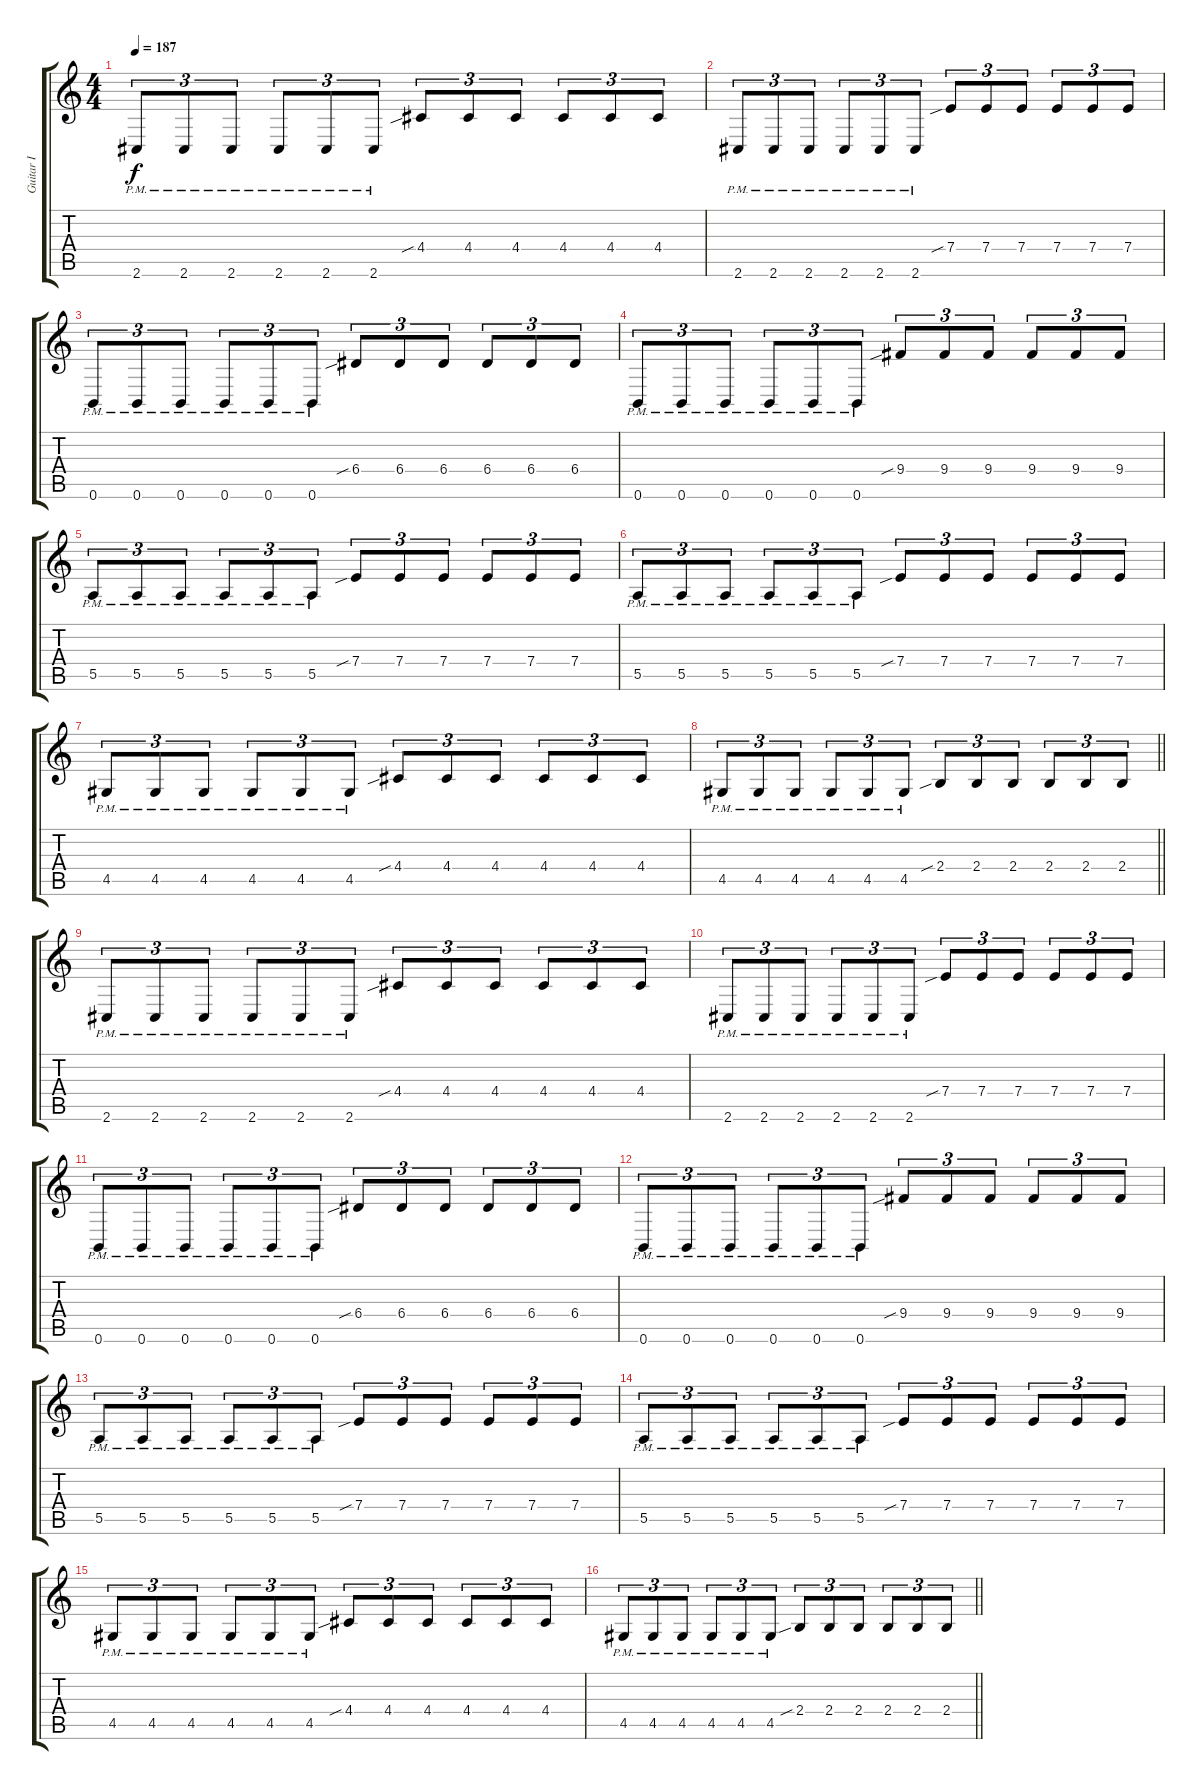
\track ("Guitar I" "Guitar I") {instrument distortionguitar}
\staff {score tabs}
\tuning (B3 Gb3 D3 A2 E2 B1) {hide}
\ts (4 4)
\section ("" "")
\tempo 187
\clef g2
\ks c
2.6{pm}.8{tu (3 2) dy f volume 16} 2.6{pm}.8{tu (3 2)} 2.6{pm}.8{tu (3 2)} 2.6{pm}.8{tu (3 2)} 2.6{pm}.8{tu (3 2)} 2.6{pm}.8{tu (3 2)} 4.4{sib}.8{tu (3 2)} 4.4.8{tu (3 2)} 4.4.8{tu (3 2)} 4.4.8{tu (3 2)} 4.4.8{tu (3 2)} 4.4.8{tu (3 2)} |
2.6{pm}.8{tu (3 2)} 2.6{pm}.8{tu (3 2)} 2.6{pm}.8{tu (3 2)} 2.6{pm}.8{tu (3 2)} 2.6{pm}.8{tu (3 2)} 2.6{pm}.8{tu (3 2)} 7.4{sib}.8{tu (3 2)} 7.4.8{tu (3 2)} 7.4.8{tu (3 2)} 7.4.8{tu (3 2)} 7.4.8{tu (3 2)} 7.4.8{tu (3 2)} |
0.6{pm}.8{tu (3 2)} 0.6{pm}.8{tu (3 2)} 0.6{pm}.8{tu (3 2)} 0.6{pm}.8{tu (3 2)} 0.6{pm}.8{tu (3 2)} 0.6{pm}.8{tu (3 2)} 6.4{sib}.8{tu (3 2)} 6.4.8{tu (3 2)} 6.4.8{tu (3 2)} 6.4.8{tu (3 2)} 6.4.8{tu (3 2)} 6.4.8{tu (3 2)} |
0.6{pm}.8{tu (3 2)} 0.6{pm}.8{tu (3 2)} 0.6{pm}.8{tu (3 2)} 0.6{pm}.8{tu (3 2)} 0.6{pm}.8{tu (3 2)} 0.6{pm}.8{tu (3 2)} 9.4{sib}.8{tu (3 2)} 9.4.8{tu (3 2)} 9.4.8{tu (3 2)} 9.4.8{tu (3 2)} 9.4.8{tu (3 2)} 9.4.8{tu (3 2)} |
5.5{pm}.8{tu (3 2)} 5.5{pm}.8{tu (3 2)} 5.5{pm}.8{tu (3 2)} 5.5{pm}.8{tu (3 2)} 5.5{pm}.8{tu (3 2)} 5.5{pm}.8{tu (3 2)} 7.4{sib}.8{tu (3 2)} 7.4.8{tu (3 2)} 7.4.8{tu (3 2)} 7.4.8{tu (3 2)} 7.4.8{tu (3 2)} 7.4.8{tu (3 2)} |
5.5{pm}.8{tu (3 2)} 5.5{pm}.8{tu (3 2)} 5.5{pm}.8{tu (3 2)} 5.5{pm}.8{tu (3 2)} 5.5{pm}.8{tu (3 2)} 5.5{pm}.8{tu (3 2)} 7.4{sib}.8{tu (3 2)} 7.4.8{tu (3 2)} 7.4.8{tu (3 2)} 7.4.8{tu (3 2)} 7.4.8{tu (3 2)} 7.4.8{tu (3 2)} |
4.5{pm}.8{tu (3 2)} 4.5{pm}.8{tu (3 2)} 4.5{pm}.8{tu (3 2)} 4.5{pm}.8{tu (3 2)} 4.5{pm}.8{tu (3 2)} 4.5{pm}.8{tu (3 2)} 4.4{sib}.8{tu (3 2)} 4.4.8{tu (3 2)} 4.4.8{tu (3 2)} 4.4.8{tu (3 2)} 4.4.8{tu (3 2)} 4.4.8{tu (3 2)} |
\barLineRight lightlight
4.5{pm}.8{tu (3 2)} 4.5{pm}.8{tu (3 2)} 4.5{pm}.8{tu (3 2)} 4.5{pm}.8{tu (3 2)} 4.5{pm}.8{tu (3 2)} 4.5{pm}.8{tu (3 2)} 2.4{sib}.8{tu (3 2)} 2.4.8{tu (3 2)} 2.4.8{tu (3 2)} 2.4.8{tu (3 2)} 2.4.8{tu (3 2)} 2.4.8{tu (3 2)} |
\section ("" "")
2.6{pm}.8{tu (3 2)} 2.6{pm}.8{tu (3 2)} 2.6{pm}.8{tu (3 2)} 2.6{pm}.8{tu (3 2)} 2.6{pm}.8{tu (3 2)} 2.6{pm}.8{tu (3 2)} 4.4{sib}.8{tu (3 2)} 4.4.8{tu (3 2)} 4.4.8{tu (3 2)} 4.4.8{tu (3 2)} 4.4.8{tu (3 2)} 4.4.8{tu (3 2)} |
2.6{pm}.8{tu (3 2)} 2.6{pm}.8{tu (3 2)} 2.6{pm}.8{tu (3 2)} 2.6{pm}.8{tu (3 2)} 2.6{pm}.8{tu (3 2)} 2.6{pm}.8{tu (3 2)} 7.4{sib}.8{tu (3 2)} 7.4.8{tu (3 2)} 7.4.8{tu (3 2)} 7.4.8{tu (3 2)} 7.4.8{tu (3 2)} 7.4.8{tu (3 2)} |
0.6{pm}.8{tu (3 2)} 0.6{pm}.8{tu (3 2)} 0.6{pm}.8{tu (3 2)} 0.6{pm}.8{tu (3 2)} 0.6{pm}.8{tu (3 2)} 0.6{pm}.8{tu (3 2)} 6.4{sib}.8{tu (3 2)} 6.4.8{tu (3 2)} 6.4.8{tu (3 2)} 6.4.8{tu (3 2)} 6.4.8{tu (3 2)} 6.4.8{tu (3 2)} |
0.6{pm}.8{tu (3 2)} 0.6{pm}.8{tu (3 2)} 0.6{pm}.8{tu (3 2)} 0.6{pm}.8{tu (3 2)} 0.6{pm}.8{tu (3 2)} 0.6{pm}.8{tu (3 2)} 9.4{sib}.8{tu (3 2)} 9.4.8{tu (3 2)} 9.4.8{tu (3 2)} 9.4.8{tu (3 2)} 9.4.8{tu (3 2)} 9.4.8{tu (3 2)} |
5.5{pm}.8{tu (3 2)} 5.5{pm}.8{tu (3 2)} 5.5{pm}.8{tu (3 2)} 5.5{pm}.8{tu (3 2)} 5.5{pm}.8{tu (3 2)} 5.5{pm}.8{tu (3 2)} 7.4{sib}.8{tu (3 2)} 7.4.8{tu (3 2)} 7.4.8{tu (3 2)} 7.4.8{tu (3 2)} 7.4.8{tu (3 2)} 7.4.8{tu (3 2)} |
5.5{pm}.8{tu (3 2)} 5.5{pm}.8{tu (3 2)} 5.5{pm}.8{tu (3 2)} 5.5{pm}.8{tu (3 2)} 5.5{pm}.8{tu (3 2)} 5.5{pm}.8{tu (3 2)} 7.4{sib}.8{tu (3 2)} 7.4.8{tu (3 2)} 7.4.8{tu (3 2)} 7.4.8{tu (3 2)} 7.4.8{tu (3 2)} 7.4.8{tu (3 2)} |
4.5{pm}.8{tu (3 2)} 4.5{pm}.8{tu (3 2)} 4.5{pm}.8{tu (3 2)} 4.5{pm}.8{tu (3 2)} 4.5{pm}.8{tu (3 2)} 4.5{pm}.8{tu (3 2)} 4.4{sib}.8{tu (3 2)} 4.4.8{tu (3 2)} 4.4.8{tu (3 2)} 4.4.8{tu (3 2)} 4.4.8{tu (3 2)} 4.4.8{tu (3 2)} |
\barLineRight lightlight
4.5{pm}.8{tu (3 2)} 4.5{pm}.8{tu (3 2)} 4.5{pm}.8{tu (3 2)} 4.5{pm}.8{tu (3 2)} 4.5{pm}.8{tu (3 2)} 4.5{pm}.8{tu (3 2)} 2.4{sib}.8{tu (3 2)} 2.4.8{tu (3 2)} 2.4.8{tu (3 2)} 2.4.8{tu (3 2)} 2.4.8{tu (3 2)} 2.4.8{tu (3 2)}
